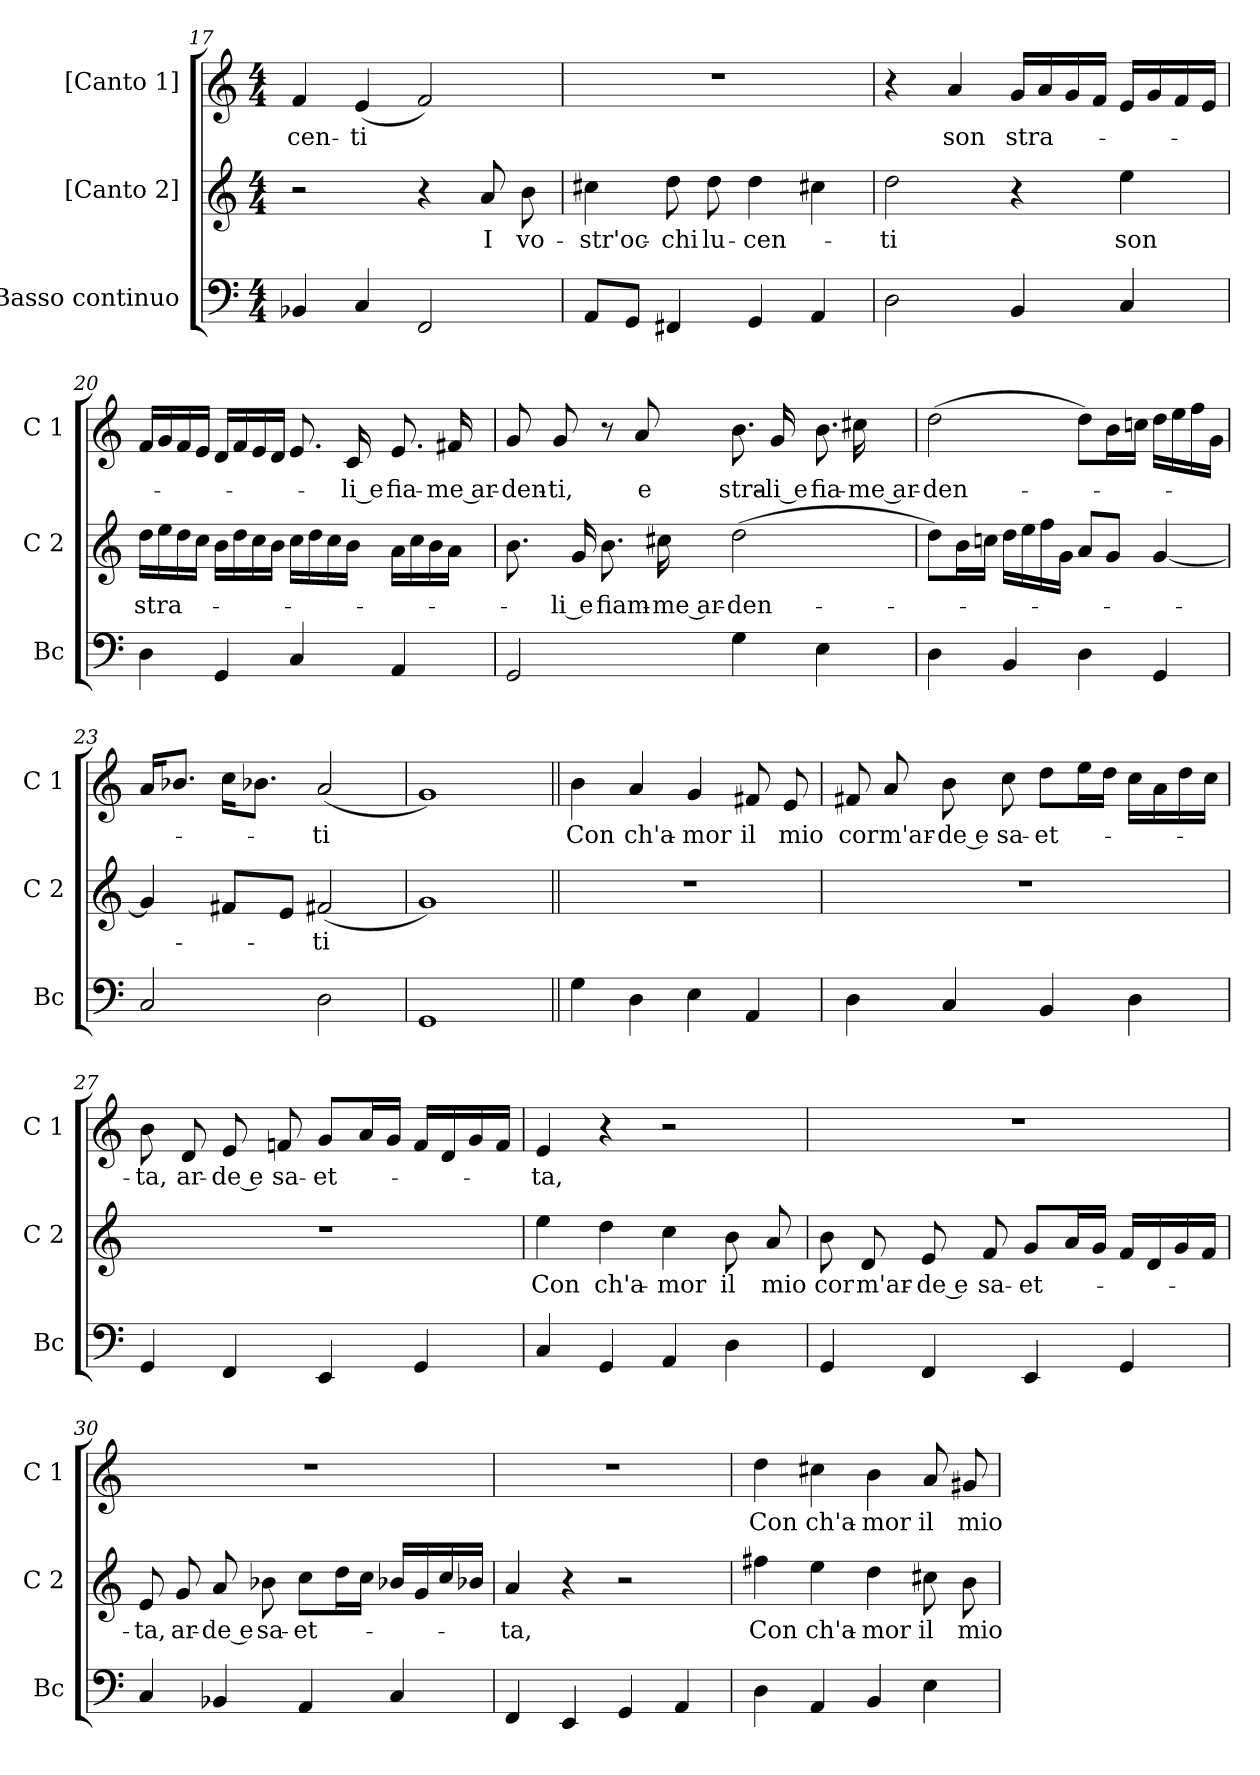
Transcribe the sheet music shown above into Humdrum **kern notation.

**kern	**kern	**text	**kern	**text
*part3	*part2	*part2	*part1	*part1
*staff3	*staff2	*staff2	*staff1	*staff1
*I"Basso continuo	*I"[Canto 2]	*	*I"[Canto 1]	*
*I'Bc	*I'C 2	*	*I'C 1	*
*clefF4	*clefG2	*	*clefG2	*
*k[]	*k[]	*	*k[]	*
*C:	*C:	*	*C:	*
*M4/4	*M4/4	*	*M4/4	*
=17	=17	=17	=17	=17
4BB-X	2r	.	4f	-cen-
4C	.	.	(<4e	-ti
2FF	4r	.	2f)	.
.	8a	I	.	.
.	8b	vo-	.	.
=18	=18	=18	=18	=18
8AAL	4cc#X	-str'oc-	1r	.
8GGJ	.	.	.	.
4FF#X	8dd	-chi	.	.
.	8dd	lu-	.	.
4GG	4dd	-cen-	.	.
4AA	4cc#X	.	.	.
=19	=19	=19	=19	=19
2D	2dd	-ti	4r	.
.	.	.	4a	son
4BB	4r	.	16gLL	stra-
.	.	.	16a	.
.	.	.	16g	.
.	.	.	16fJJ	.
4C	4ee	son	16eLL	.
.	.	.	16g	.
.	.	.	16f	.
.	.	.	16eJJ	.
=20	=20	=20	=20	=20
4D	16ddLL	stra-	16fLL	.
.	16ee	.	16g	.
.	16dd	.	16f	.
.	16ccJJ	.	16eJJ	.
4GG	16bLL	.	16dLL	.
.	16dd	.	16f	.
.	16cc	.	16e	.
.	16bJJ	.	16dJJ	.
4C	16ccLL	.	8.e	.
.	16dd	.	.	.
.	16cc	.	.	.
.	16bJJ	.	16c	-li e
4AA	16aLL	.	8.e	fia-
.	16cc	.	.	.
.	16b	.	.	.
.	16aJJ	.	16f#X	-me ar-
=21	=21	=21	=21	=21
2GG	8.b	.	8g	-den-
.	.	.	8g	-ti,
.	16g	-li e	.	.
.	8.b	fiam-	8r	.
.	.	.	8a	e
.	16cc#X	-me ar-	.	.
4G	(>2dd	-den-	8.b	stra-
.	.	.	16g	-li e
4E	.	.	8.b	fia-
.	.	.	16cc#X	-me ar-
=22	=22	=22	=22	=22
4D	8ddL)	.	(>2dd	-den-
.	16bL	.	.	.
.	16ccnJJ	.	.	.
4BB	16ddLL	.	.	.
.	16ee	.	.	.
.	16ff	.	.	.
.	16gJJ	.	.	.
4D	8aL	.	8ddL)	.
.	8gJ	.	16bL	.
.	.	.	16ccnJJ	.
4GG	[4g	.	16ddLL	.
.	.	.	16ee	.
.	.	.	16ff	.
.	.	.	16gJJ	.
=23	=23	=23	=23	=23
2C	4g]	.	16aKL	.
.	.	.	8.b-XJ	.
.	8f#XL	.	16ccKL	.
.	.	.	8.b-XJ	.
.	8eJ	.	.	.
2D	(<2f#X	-ti	(<2a	-ti
=24	=24	=24	=24	=24
1GG	1g)	.	1g)	.
=25||	=25||	=25||	=25||	=25||
4G	1r	.	4b	Con
4D	.	.	4a	ch'a-
4E	.	.	4g	-mor
4AA	.	.	8f#X	il
.	.	.	8e	mio
=26	=26	=26	=26	=26
4D	1r	.	8f#X	cor
.	.	.	8a	m'ar-
4C	.	.	8b	-de e
.	.	.	8cc	sa-
4BB	.	.	8ddL	-et-
.	.	.	16eeL	.
.	.	.	16ddJJ	.
4D	.	.	16ccLL	.
.	.	.	16a	.
.	.	.	16dd	.
.	.	.	16ccJJ	.
=27	=27	=27	=27	=27
4GG	1r	.	8b	-ta,
.	.	.	8d	ar-
4FF	.	.	8e	-de e
.	.	.	8fn	sa-
4EE	.	.	8gL	-et-
.	.	.	16aL	.
.	.	.	16gJJ	.
4GG	.	.	16fLL	.
.	.	.	16d	.
.	.	.	16g	.
.	.	.	16fJJ	.
=28	=28	=28	=28	=28
4C	4ee	Con	4e	-ta,
4GG	4dd	ch'a-	4r	.
4AA	4cc	-mor	2r	.
4D	8b	il	.	.
.	8a	mio	.	.
=29	=29	=29	=29	=29
4GG	8b	cor	1r	.
.	8d	m'ar-	.	.
4FF	8e	-de e	.	.
.	8f	sa-	.	.
4EE	8gL	-et-	.	.
.	16aL	.	.	.
.	16gJJ	.	.	.
4GG	16fLL	.	.	.
.	16d	.	.	.
.	16g	.	.	.
.	16fJJ	.	.	.
=30	=30	=30	=30	=30
4C	8e	-ta,	1r	.
.	8g	ar-	.	.
4BB-X	8a	-de e	.	.
.	8b-X	sa-	.	.
4AA	8ccL	-et-	.	.
.	16ddL	.	.	.
.	16ccJJ	.	.	.
4C	16b-XLL	.	.	.
.	16g	.	.	.
.	16cc	.	.	.
.	16b-XJJ	.	.	.
=31	=31	=31	=31	=31
4FF	4a	-ta,	1r	.
4EE	4r	.	.	.
4GG	2r	.	.	.
4AA	.	.	.	.
=32	=32	=32	=32	=32
4D	4ff#X	Con	4dd	Con
4AA	4ee	ch'a-	4cc#X	ch'a-
4BB	4dd	-mor	4b	-mor
4E	8cc#X	il	8a	il
.	8b	mio	8g#X	mio
=	=	=	=	=
*-	*-	*-	*-	*-
